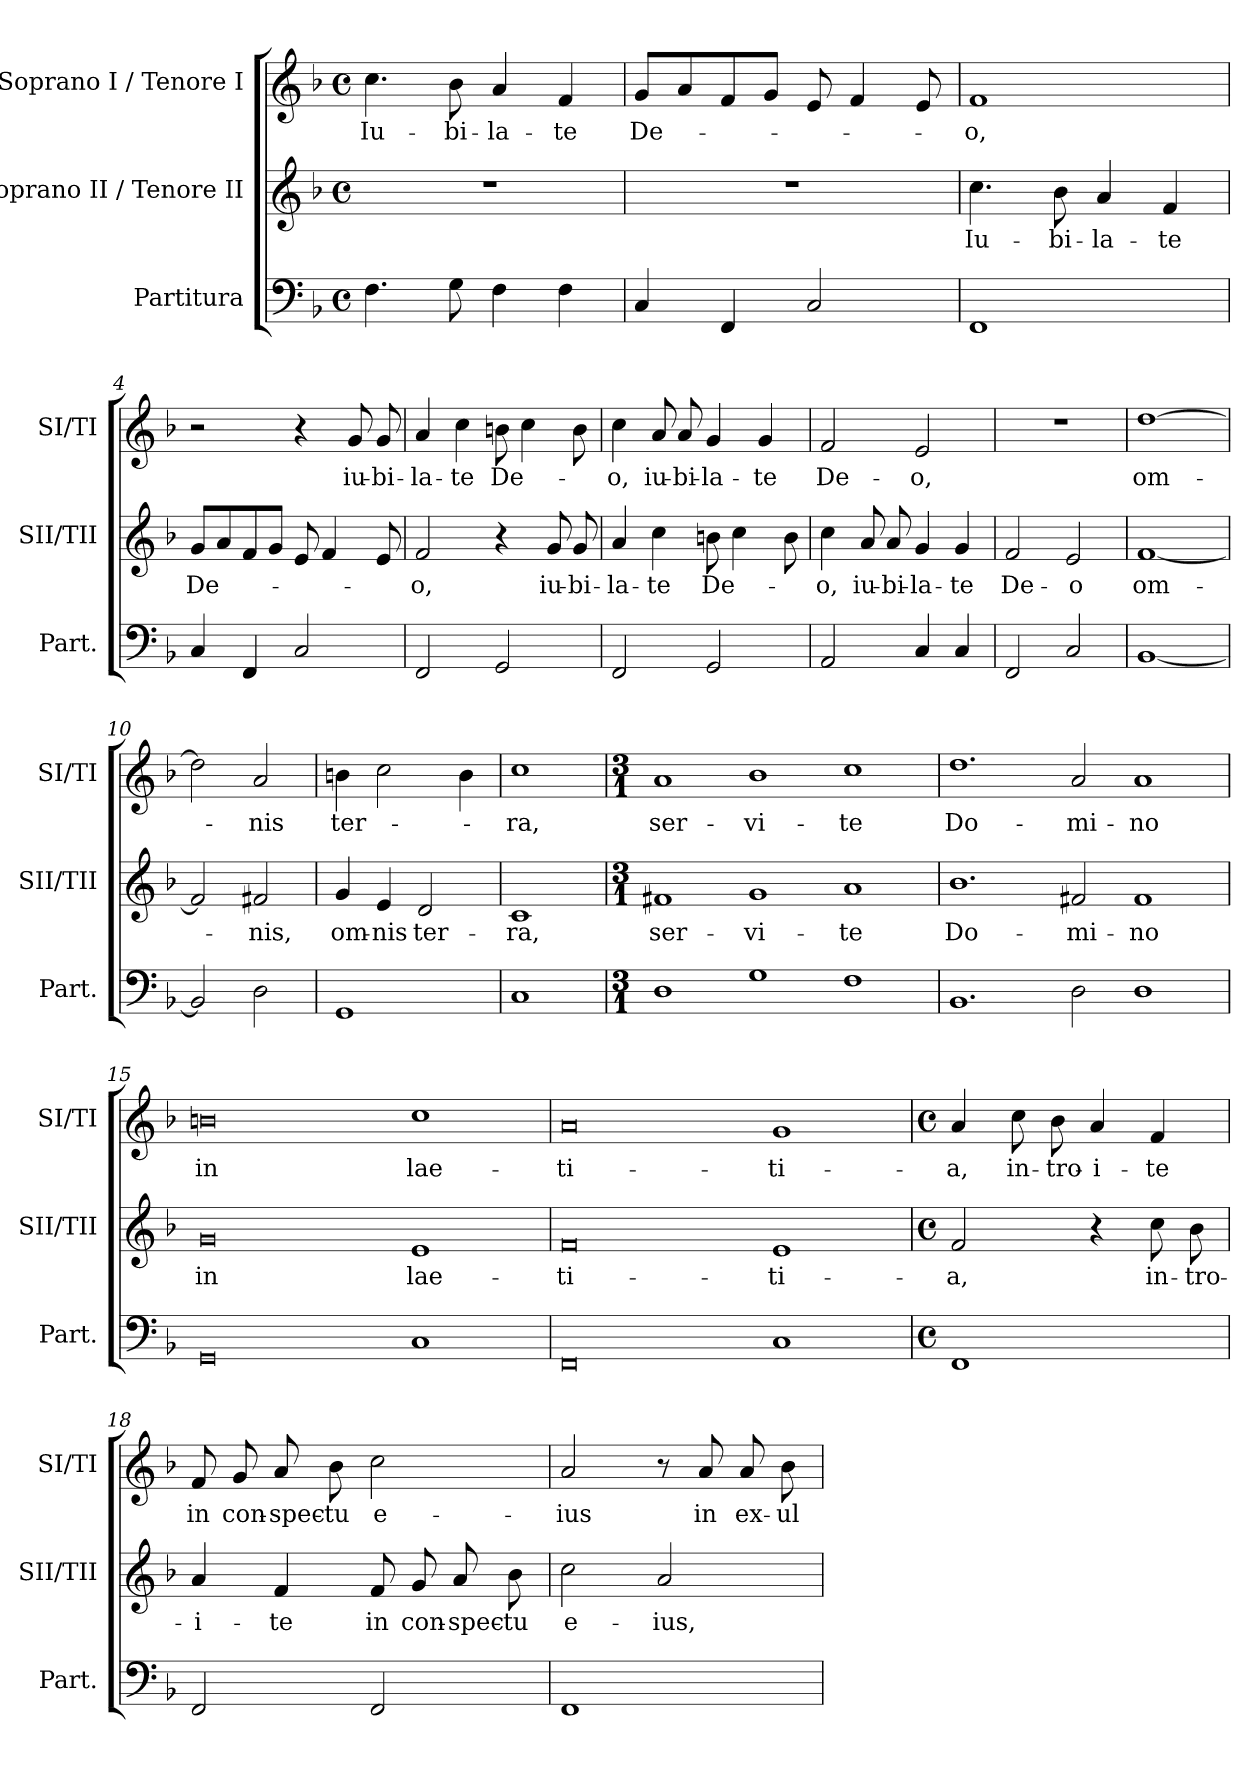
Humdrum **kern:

**kern	**kern	**text	**kern	**text
*part3	*part2	*part2	*part1	*part1
*staff3	*staff2	*staff2	*staff1	*staff1
*I"Partitura	*I"Soprano II / Tenore II	*	*I"Soprano I / Tenore I	*
*I'Part.	*I'SII/TII	*	*I'SI/TI	*
*clefF4	*clefG2	*	*clefG2	*
*k[b-]	*k[b-]	*	*k[b-]	*
*F:	*F:	*	*F:	*
*M4/4	*M4/4	*	*M4/4	*
*met(c)	*met(c)	*	*met(c)	*
=1	=1	=1	=1	=1
4.F\	1r	.	4.cc\	Iu-
8G\	.	.	8b-\	-bi-
4F\	.	.	4a/	-la-
4F\	.	.	4f/	-te
=2	=2	=2	=2	=2
4C/	1r	.	8g/L	De-
.	.	.	8a/	.
4FF/	.	.	8f/	.
.	.	.	8g/J	.
2C/	.	.	8e/	.
.	.	.	4f/	.
.	.	.	8e/	.
=3	=3	=3	=3	=3
1FF	4.cc\	Iu-	1f	-o,
.	8b-\	-bi-	.	.
.	4a/	-la-	.	.
.	4f/	-te	.	.
=4	=4	=4	=4	=4
4C/	8g/L	De-	2r	.
.	8a/	.	.	.
4FF/	8f/	.	.	.
.	8g/J	.	.	.
2C/	8e/	.	4r	.
.	4f/	.	.	.
.	.	.	8g/	iu-
.	8e/	.	8g/	-bi-
=5	=5	=5	=5	=5
2FF/	2f/	-o,	4a/	-la-
.	.	.	4cc\	-te
2GG/	4r	.	8bn\	De-
.	.	.	4cc\	.
.	8g/	iu-	.	.
.	8g/	-bi-	8b\	.
=6	=6	=6	=6	=6
2FF/	4a/	-la-	4cc\	-o,
.	4cc\	-te	8a/	iu-
.	.	.	8a/	-bi-
2GG/	8bn\	De-	4g/	-la-
.	4cc\	.	.	.
.	.	.	4g/	-te
.	8b\	.	.	.
=7	=7	=7	=7	=7
2AA>/	4cc\	-o,	2f/	De-
.	8a/	iu-	.	.
.	8a/	-bi-	.	.
4C/	4g/	-la-	2e/	-o,
4C/	4g/	-te	.	.
=8	=8	=8	=8	=8
2FF/	2f/	De-	1r	.
2C/	2e/	-o	.	.
=9	=9	=9	=9	=9
[1BB-	[1f	om-	[1dd	om-
=10	=10	=10	=10	=10
2BB-/]	2f/]	.	2dd\]	.
2D\	2f#X/	-nis,	2a/	-nis
=11	=11	=11	=11	=11
1GG	4g/	om-	4bn\	ter-
.	4e/	-nis	2cc\	.
.	2d/	ter-	.	.
.	.	.	4b\	.
=12	=12	=12	=12	=12
1C	1c	-ra,	1cc	-ra,
=13	=13	=13	=13	=13
*M3/1	*M3/1	*	*M3/1	*
*	*	*	*MM480	*
1D	1f#X	ser-	1a	ser-
1G	1g	-vi-	1b-	-vi-
1F	1a	-te	1cc	-te
=14	=14	=14	=14	=14
1.BB-	1.b-	Do-	1.dd	Do-
2D\	2f#X/	-mi-	2a/	-mi-
1D	1f#	-no	1a	-no
=15	=15	=15	=15	=15
0GG	0g	in	0bn	in
1C	1e	lae-	1cc	lae-
=16	=16	=16	=16	=16
0FF	0f	-ti-	0a	-ti-
1C	1e	-ti-	1g	-ti-
=17	=17	=17	=17	=17
*M4/4	*M4/4	*	*M4/4	*
*met(c)	*met(c)	*	*met(c)	*
*	*	*	*MM120	*
1FF	2f/	-a,	4a/	-a,
.	.	.	8cc\	in-
.	.	.	8b-\	-tro-
.	4r	.	4a/	-i-
.	8cc\	in-	4f/	-te
.	8b-\	-tro-	.	.
=18	=18	=18	=18	=18
2FF/	4a/	-i-	8f/	in
.	.	.	8g/	con-
.	4f/	-te	8a/	-spec-
.	.	.	8b-\	-tu
2FF/	8f/	in	2cc\	e-
.	8g/	con-	.	.
.	8a/	-spec-	.	.
.	8b-\	-tu	.	.
=19	=19	=19	=19	=19
1FF	2cc\	e-	2a/	-ius
.	2a/	-ius,	8r	.
.	.	.	8a/	in
.	.	.	8a/	ex-
.	.	.	8b-\	-ul-
=	=	=	=	=
*-	*-	*-	*-	*-
